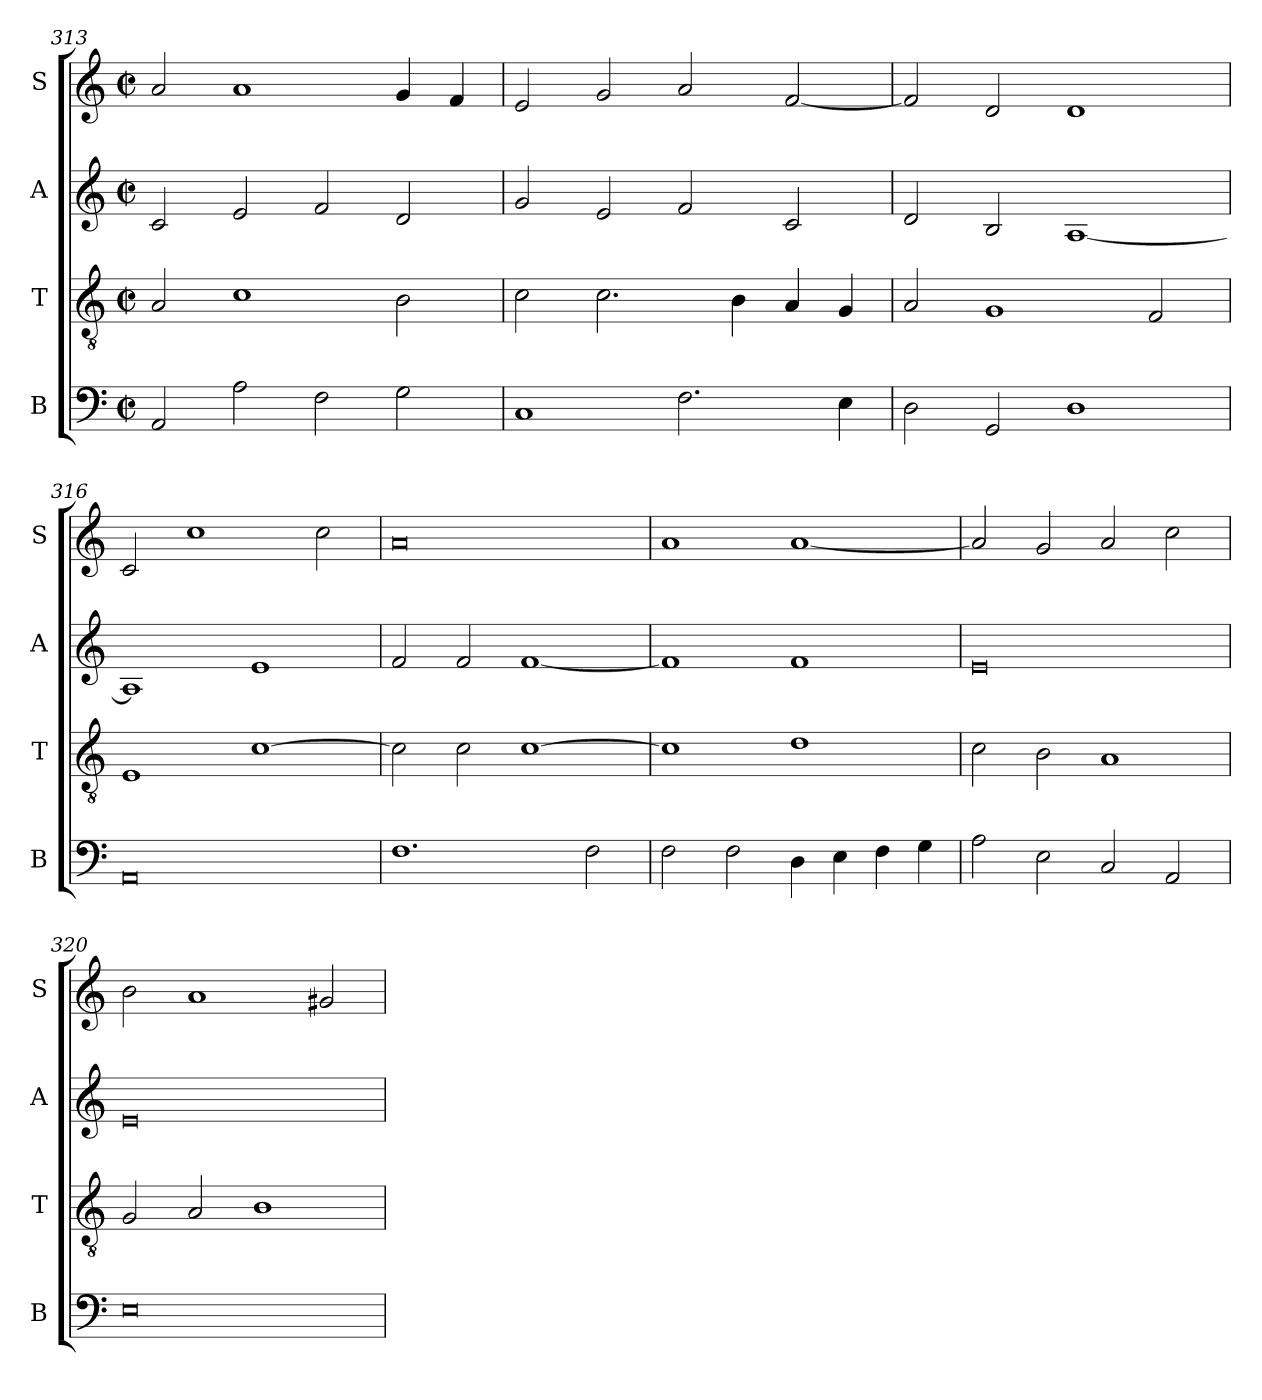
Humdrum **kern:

**kern	**kern	**kern	**kern
*part4	*part3	*part2	*part1
*staff4	*staff3	*staff2	*staff1
*I"B	*I"T	*I"A	*I"S
*I'B	*I'T	*I'A	*I'S
*clefF4	*clefGv2	*clefG2	*clefG2
*k[]	*k[]	*k[]	*k[]
*C:	*C:	*C:	*C:
*M2/2	*M2/2	*M2/2	*M2/2
*met(c|)	*met(c|)	*met(c|)	*met(c|)
=313	=313	=313	=313
2AA/	2A/	2c/	2a/
2A\	1c	2e/	1a
2F\	.	2f/	.
2G\	2B\	2d/	4g/
.	.	.	4f/
!!LO:LB:g=z
=314	=314	=314	=314
1C	2c\	2g/	2e/
.	2.c\	2e/	2g/
2.F\	.	2f/	2a/
.	4B\	.	.
.	4A/	2c/	[<2f/
4E\	4G/	.	.
=315	=315	=315	=315
2D\	2A/	2d/	2f/]
2GG/	1G	2B/	2d/
1D	.	[<1A	1d
.	2F/	.	.
=316	=316	=316	=316
0AA	1E	1A]	2c/
.	.	.	1cc
.	[>1c	1e	.
.	.	.	2cc\
=317	=317	=317	=317
1.F	2c\]	2f/	0a
.	2c\	2f/	.
.	[>1c	[<1f	.
2F\	.	.	.
=318	=318	=318	=318
2F\	1c]	1f]	1a
2F\	.	.	.
4D\	1d	1f	[<1a
4E\	.	.	.
4F\	.	.	.
4G\	.	.	.
=319	=319	=319	=319
2A\	2c\	0e	2a/]
2E\	2B\	.	2g/
2C/	1A	.	2a/
2AA/	.	.	2cc\
!!LO:LB:g=z
=320	=320	=320	=320
0E	2G/	0e	2b\
.	2A/	.	1a
.	1B	.	.
.	.	.	2g#/
=	=	=	=
*-	*-	*-	*-
